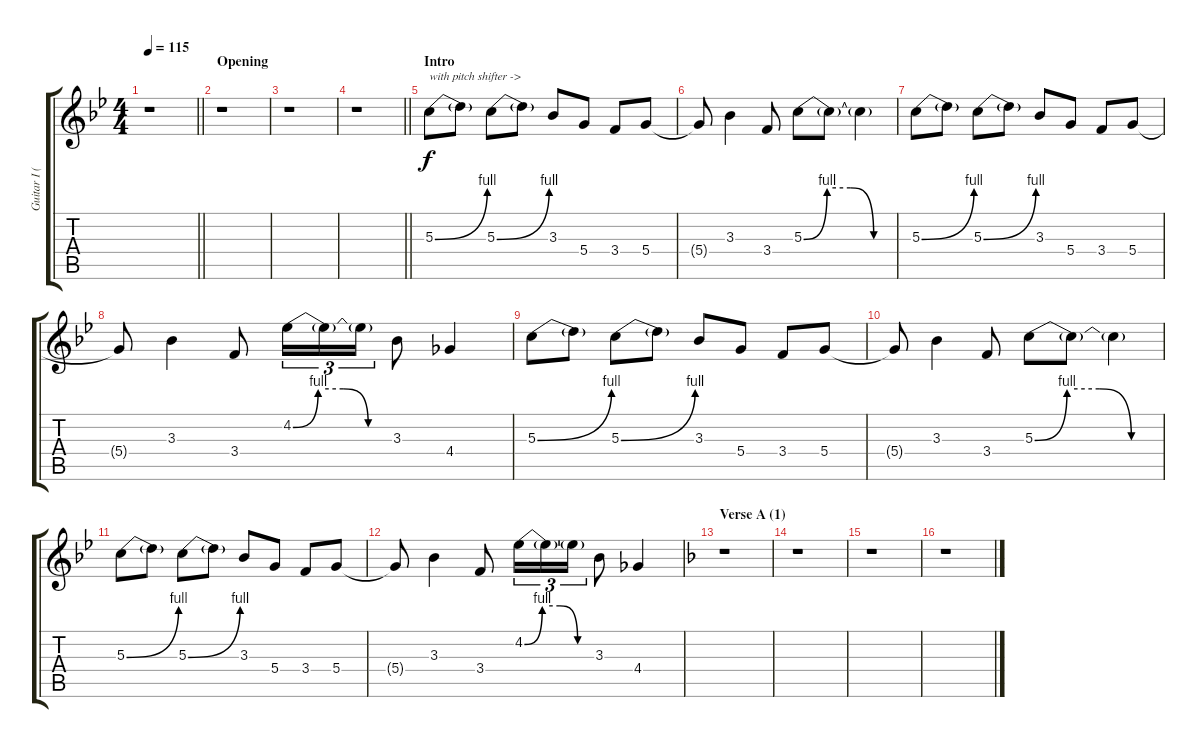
\track ("Guitar I (Aiji)" "Guitar I (") {instrument distortionguitar}
\staff {score tabs}
\tuning (E4 B3 G3 D3 A2 E2) {hide}
\ts (4 4)
\tempo 115
\clef g2
\barLineRight lightlight
\ks bb
r.1{dy f instrument distortionguitar} |
\section ("" "Opening")
r.1 |
r.1 |
\barLineRight lightlight
r.1 |
\section ("" "Intro")
5.3{be (bend 0 0 60 4)}.8{txt "with pitch shifter ->"} 5.3{t}.8 5.3{be (bend 0 0 60 4)}.8 5.3{t}.8 3.3.8 5.4.8 3.4.8 5.4.8 |
5.4{t}.8 3.3.4 3.4.8 5.3{be (custom 0 0 15 4 30 4 45 0 60 0)}.8 5.3{t}.8 5.3{t}.4 |
5.3{be (bend 0 0 60 4)}.8 5.3{t}.8 5.3{be (bend 0 0 60 4)}.8 5.3{t}.8 3.3.8 5.4.8 3.4.8 5.4.8 |
5.4{t}.8 3.3.4 3.4.8 4.2{be (custom 0 0 15 4 30 4 45 0 60 0)}.16{tu (3 2)} 4.2{t}.16{tu (3 2)} 4.2{t}.16{tu (3 2)} 3.3.8 4.4.4 |
5.3{be (bend 0 0 60 4)}.8 5.3{t}.8 5.3{be (bend 0 0 60 4)}.8 5.3{t}.8 3.3.8 5.4.8 3.4.8 5.4.8 |
5.4{t}.8 3.3.4 3.4.8 5.3{be (custom 0 0 15 4 30 4 45 0 60 0)}.8 5.3{t}.8 5.3{t}.4 |
5.3{be (bend 0 0 60 4)}.8 5.3{t}.8 5.3{be (bend 0 0 60 4)}.8 5.3{t}.8 3.3.8 5.4.8 3.4.8 5.4.8 |
5.4{t}.8 3.3.4 3.4.8 4.2{be (custom 0 0 15 4 30 4 45 0 60 0)}.16{tu (3 2)} 4.2{t}.16{tu (3 2)} 4.2{t}.16{tu (3 2)} 3.3.8 4.4.4 |
\section ("" "Verse A (1)")
\ks f
r.1 |
r.1 |
r.1 |
r.1
